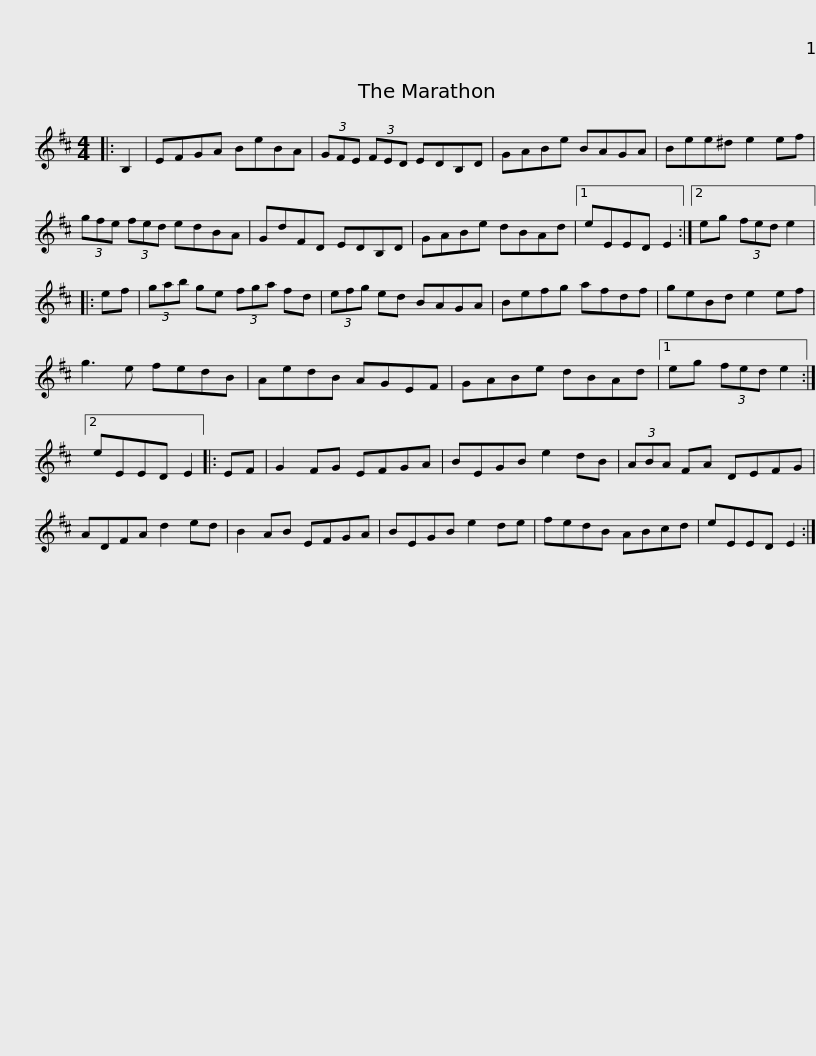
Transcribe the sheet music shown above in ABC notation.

X:1
L:1/8
M:4/4
I:linebreak $
K:D
V:1 treble
V:1
|: B,2 | EFGA BeBA | (3GFE (3FED EDB,D | GABe BAGA | Bee^d e2 ef |$ %5
 (3gfe (3fed edBA | GdFD EDB,D | GABe dBAd |1 eEED E2 :|2 eg (3fed e2 |: %10
 ef |$ (3gab ge (3fga fd | (3efg ed BAGA | Befg afdf | geBd e2 ef | %15
 g3 e fedB |$ AedB AGEF | GABe dBAd |1 eg (3fed e2 :|2 eEED E2 |: %20
 EF | G2 FG EFGA | BEGB e2 dB |$ (3ABA FA DEFG | ADFA d2 ed | %25
 B2 AB EFGA | BEGB e2 de | fedB ABcd | eEED E2 :| %29
